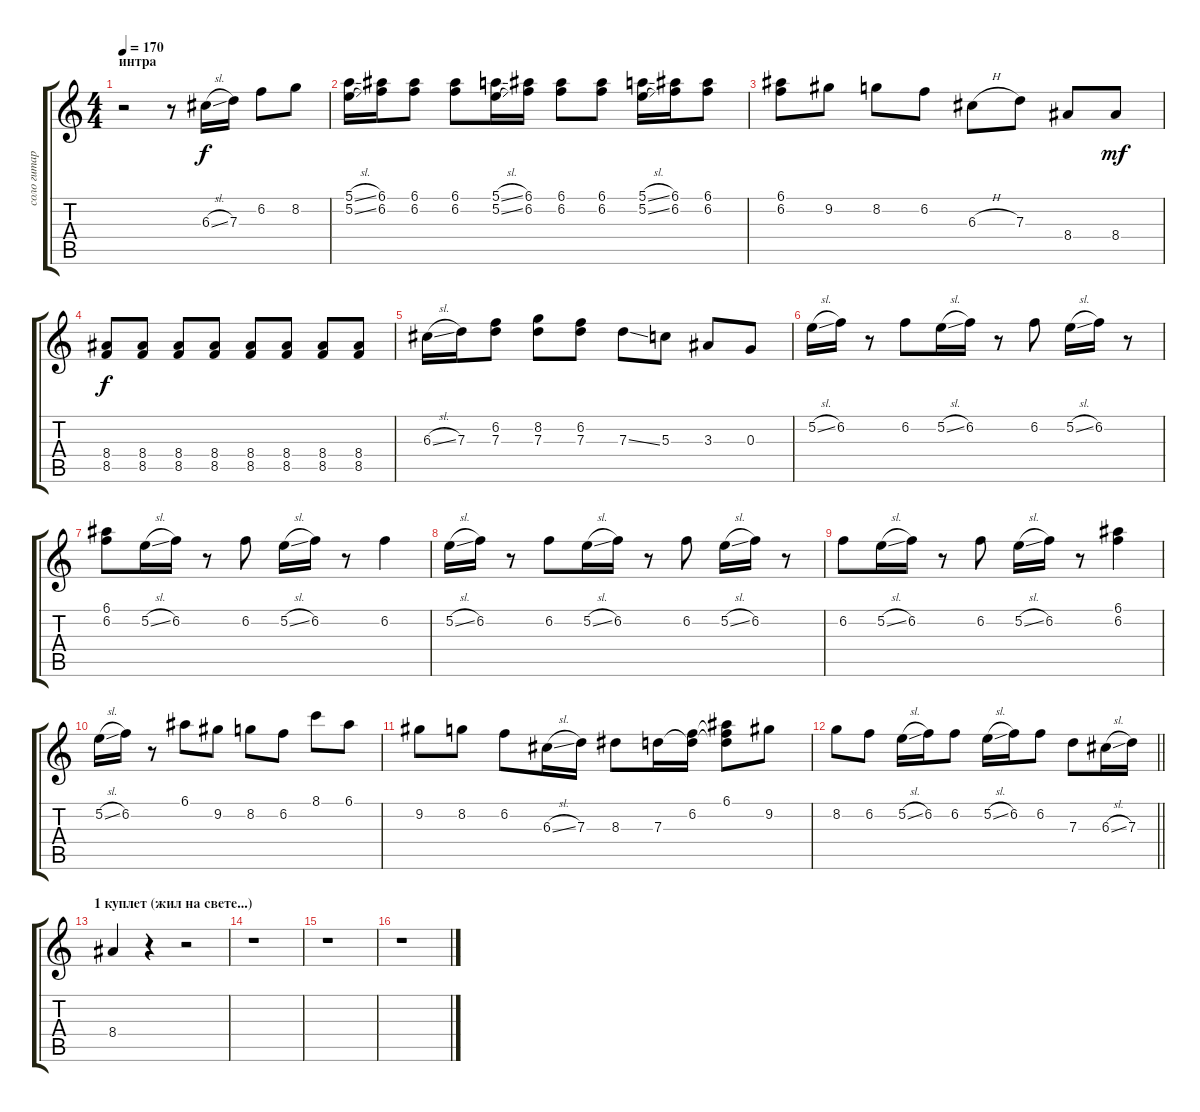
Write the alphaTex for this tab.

\track ("соло гитара" "соло гитар") {instrument distortionguitar}
\staff {score tabs}
\tuning (E4 B3 G3 D3 A2 E2) {hide}
\ts (4 4)
\section ("" "интра")
\tempo 170
\clef g2
\ks c
r.2{dy f instrument distortionguitar} r.8 6.3{sl}.16 7.3.16 6.2.8 8.2.8 |
(5.1{sl} 5.2{sl}).16 (6.1 6.2).16 (6.1 6.2).8 (6.1 6.2).8 (5.1{sl} 5.2{sl}).16 (6.1 6.2).16 (6.1 6.2).8 (6.1 6.2).8 (5.1{sl} 5.2{sl}).16 (6.1 6.2).16 (6.1 6.2).8 |
(6.1 6.2).8 9.2.8 8.2.8 6.2.8 6.3{h}.8 7.3.8 8.4.8 8.4.8{dy mf} |
(8.4 8.5).8{dy f} (8.4 8.5).8 (8.4 8.5).8 (8.4 8.5).8 (8.4 8.5).8 (8.4 8.5).8 (8.4 8.5).8 (8.4 8.5).8 |
6.3{sl}.16 7.3.16 (6.2 7.3).8 (8.2 7.3).8 (6.2 7.3).8 7.3{ss}.8 5.3.8 3.3.8 0.3.8 |
5.2{sl}.16 6.2.16 r.8 6.2.8 5.2{sl}.16 6.2.16 r.8 6.2.8 5.2{sl}.16 6.2.16 r.8 |
(6.1 6.2).8 5.2{sl}.16 6.2.16 r.8 6.2.8 5.2{sl}.16 6.2.16 r.8 6.2.4 |
5.2{sl}.16 6.2.16 r.8 6.2.8 5.2{sl}.16 6.2.16 r.8 6.2.8 5.2{sl}.16 6.2.16 r.8 |
6.2.8 5.2{sl}.16 6.2.16 r.8 6.2.8 5.2{sl}.16 6.2.16 r.8 (6.1 6.2).4 |
5.2{sl}.16 6.2.16 r.8 6.1.8 9.2.8 8.2.8 6.2.8 8.1.8 6.1.8 |
9.2.8 8.2.8 6.2.8 6.3{sl}.16 7.3.16 8.3.8 7.3.16 (6.2 7.3{t}).16 (6.1 6.2{t} 7.3{t}).8 9.2.8 |
\barLineRight lightlight
8.2.8 6.2.8 5.2{sl}.16 6.2.16 6.2.8 5.2{sl}.16 6.2.16 6.2.8 7.3.8 6.3{sl}.16 7.3.16 |
\section ("" "1 куплет (жил на свете...)")
8.4.4 r.4 r.2 |
r.1 |
r.1 |
r.1
